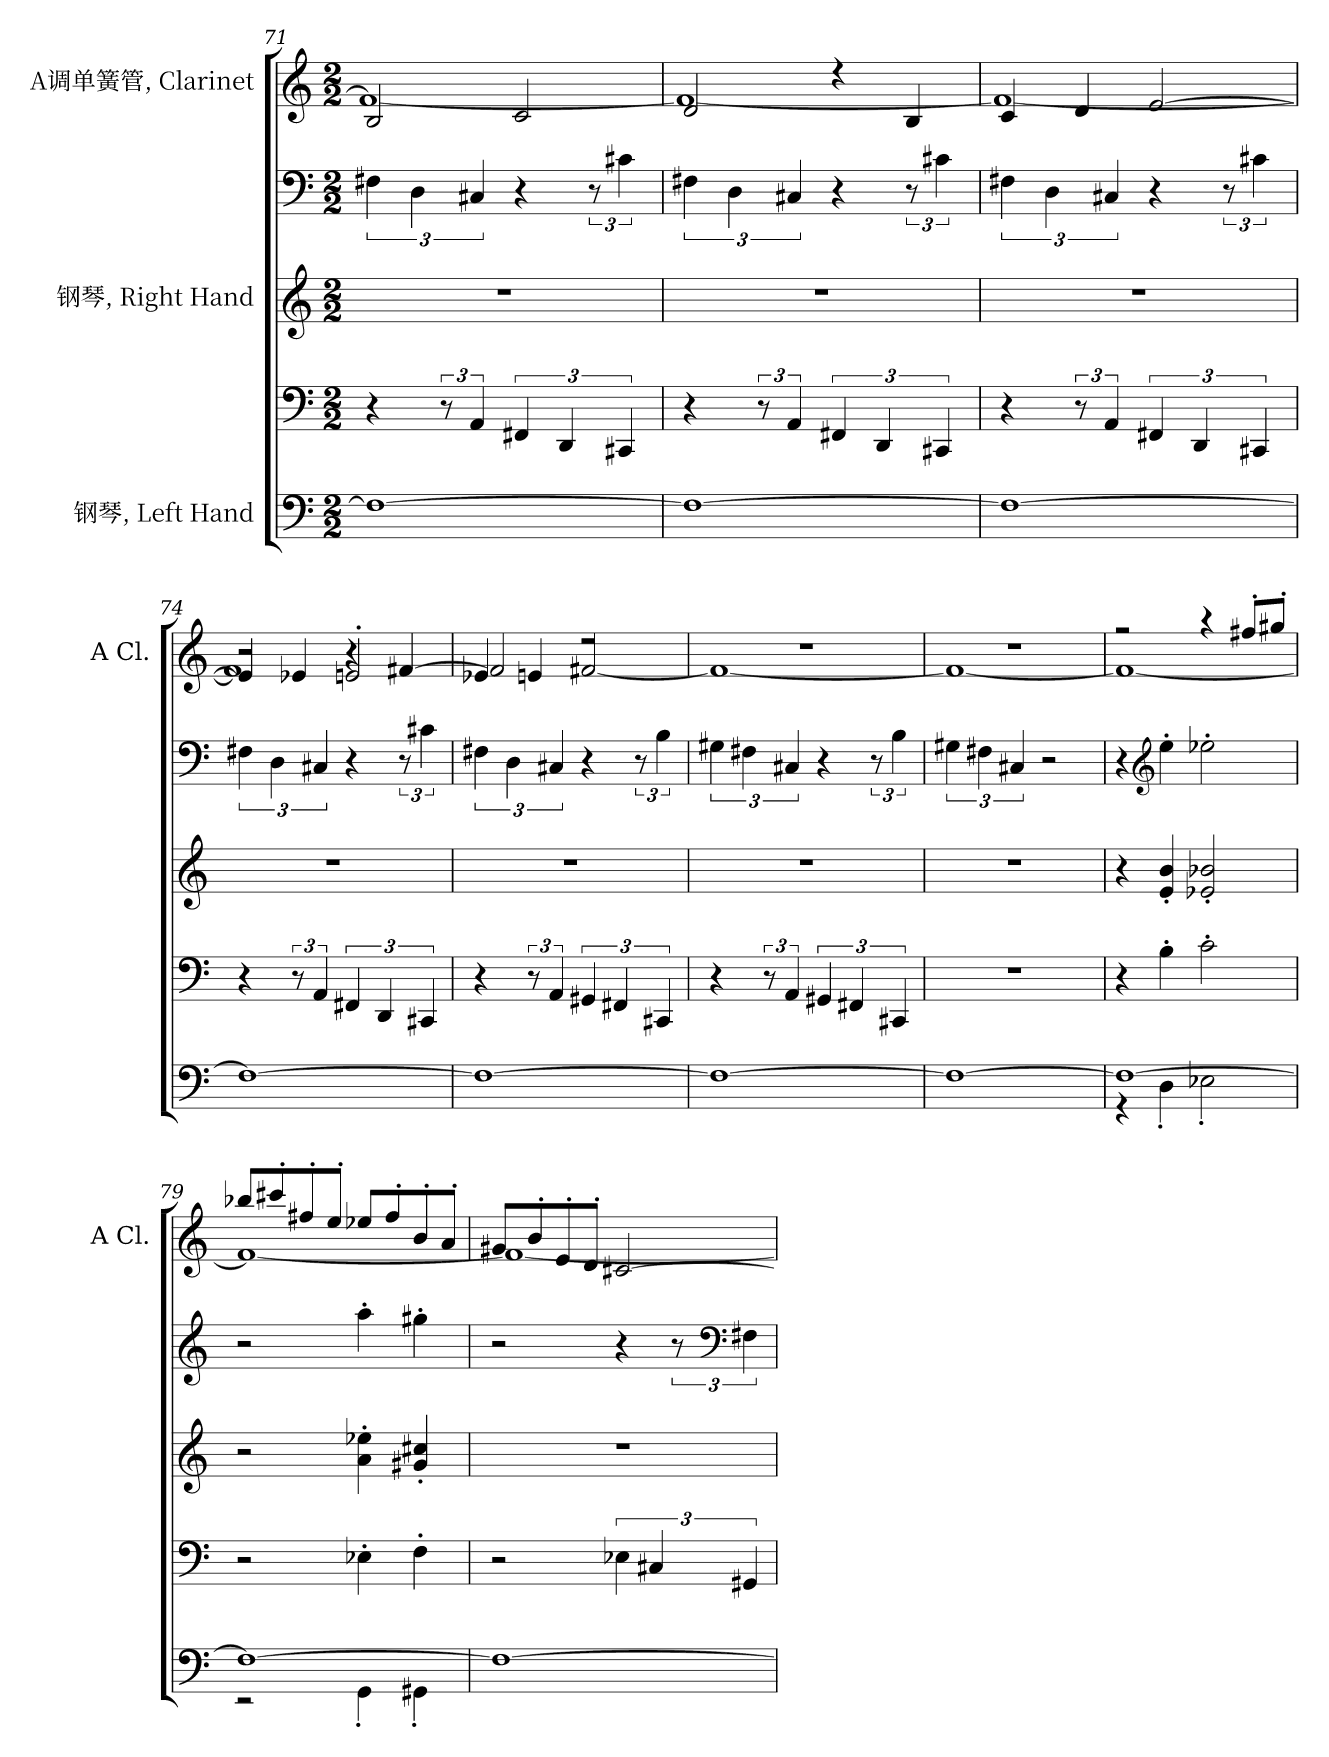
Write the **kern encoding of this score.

**kern	**kern	**kern	**kern	**kern
*part3	*part3	*part2	*part2	*part1
*staff5	*staff4	*staff3	*staff2	*staff1
*I"钢琴, Left Hand	*	*I"钢琴, Right Hand	*	*I"A调单簧管, Clarinet
*	*	*	*	*I'A Cl.
*clefF4	*clefF4	*clefG2	*clefF4	*clefG2
*	*	*	*	*ITrd2c3
*k[]	*k[]	*k[]	*k[]	*k[f#c#g#]
*M2/2	*M2/2	*M2/2	*M2/2	*M2/2
=71	=71	=71	=71	=71
*	*	*	*	*^
1F#_	4r	1r	6F#X\	2G#/	1d#_
.	.	.	6D\	.	.
.	12r	.	.	.	.
.	6AA/	.	6C#X/	.	.
.	6FF#X/	.	4r	2A/	.
.	6DD/	.	.	.	.
.	.	.	12r	.	.
.	6CC#X/	.	6c#X\	.	.
=72	=72	=72	=72	=72	=72
1F#_	4r	1r	6F#X\	2B/	1d#_
.	.	.	6D\	.	.
.	12r	.	.	.	.
.	6AA/	.	6C#X/	.	.
.	6FF#X/	.	4r	4r	.
.	6DD/	.	.	.	.
.	.	.	12r	4G#/	.
.	6CC#X/	.	6c#X\	.	.
!!LO:LB:g=z	!!
=73	=73	=73	=73	=73	=73
1F#_	4r	1r	6F#X\	4A/	1d#_
.	.	.	6D\	.	.
.	12r	.	.	4B/	.
.	6AA/	.	6C#X/	.	.
.	6FF#X/	.	4r	[2c#/	.
.	6DD/	.	.	.	.
.	.	.	12r	.	.
.	6CC#X/	.	6c#X\	.	.
=74	=74	=74	=74	=74	=74
*	*	*	*	*	*^
1F#_	4r	1r	6F#X\	4c#/]	1d#]	2r
.	.	.	6D\	.	.	.
.	12r	.	.	4cn/	.	.
.	6AA/	.	6C#X/	.	.	.
.	6FF#X/	.	4r	2c#X'/	.	4r
.	6DD/	.	.	.	.	.
.	.	.	12r	.	.	[4d#X/
.	6CC#X/	.	6c#X\	.	.	.
*	*	*	*	*	*v	*v
=75	=75	=75	=75	=75	=75
1F#_	4r	1r	6F#X\	4cn/	2d#/]
.	.	.	6D\	.	.
.	12r	.	.	4c#X/	.
.	6AA/	.	6C#X/	.	.
.	6GG#X/	.	4r	2r	[2d#X/
.	6FF#X/	.	.	.	.
.	.	.	12r	.	.
.	6CC#X/	.	6B\	.	.
=76	=76	=76	=76	=76	=76
1F#_	4r	1r	6G#X\	1r	1d#_
.	.	.	6F#X\	.	.
.	12r	.	.	.	.
.	6AA/	.	6C#X/	.	.
.	6GG#X/	.	4r	.	.
.	6FF#X/	.	.	.	.
.	.	.	12r	.	.
.	6CC#X/	.	6B\	.	.
!!LO:PB:g=z	!!
=77	=77	=77	=77	=77	=77
1F#_	1r	1r	6G#X\	1r	1d#_
.	.	.	6F#X\	.	.
.	.	.	6C#X/	.	.
.	.	.	2r	.	.
=78	=78	=78	=78	=78	=78
*^	*	*	*	*	*
1F#_	4r	4r	4r	4r	2r	1d#_
*	*	*	*	*clefG2	*	*
.	4D'\	4B'\	4e/' 4b/'	4ee'\	.	.
.	2E-X'\	2c'\	2e-X/' 2b-X/'	2ee-X'\	4r	.
.	.	.	.	.	8dd#X'/L	.
.	.	.	.	.	8ee#X'/J	.
=79	=79	=79	=79	=79	=79	=79
1F#_	2r	2r	2r	2r	8ggn/L	1d#_
.	.	.	.	.	8aa#X'/	.
.	.	.	.	.	8dd#X'/	.
.	.	.	.	.	8cc#'/J	.
.	4GG'\	4E-X'\	4a\' 4ee-X\'	4aa'\	8ccn/L	.
.	.	.	.	.	8dd#'/	.
.	4GG#X'\	4F'\	4g#X/' 4cc#X/'	4gg#X'\	8g#'/	.
.	.	.	.	.	8f#'/J	.
*v	*v	*	*	*	*	*
=80	=80	=80	=80	=80	=80
1F#_	2r	1r	2r	8e#X/L	1d#_
.	.	.	.	8g#'/	.
.	.	.	.	8c#'/	.
.	.	.	.	8B'/J	.
.	6E-X\	.	4r	[2A#X/	.
.	6C#X/	.	.	.	.
.	.	.	12r	.	.
*	*	*	*clefF4	*	*
.	6GG#X/	.	6F#X\	.	.
*	*	*	*	*v	*v
=	=	=	=	=
*-	*-	*-	*-	*-
